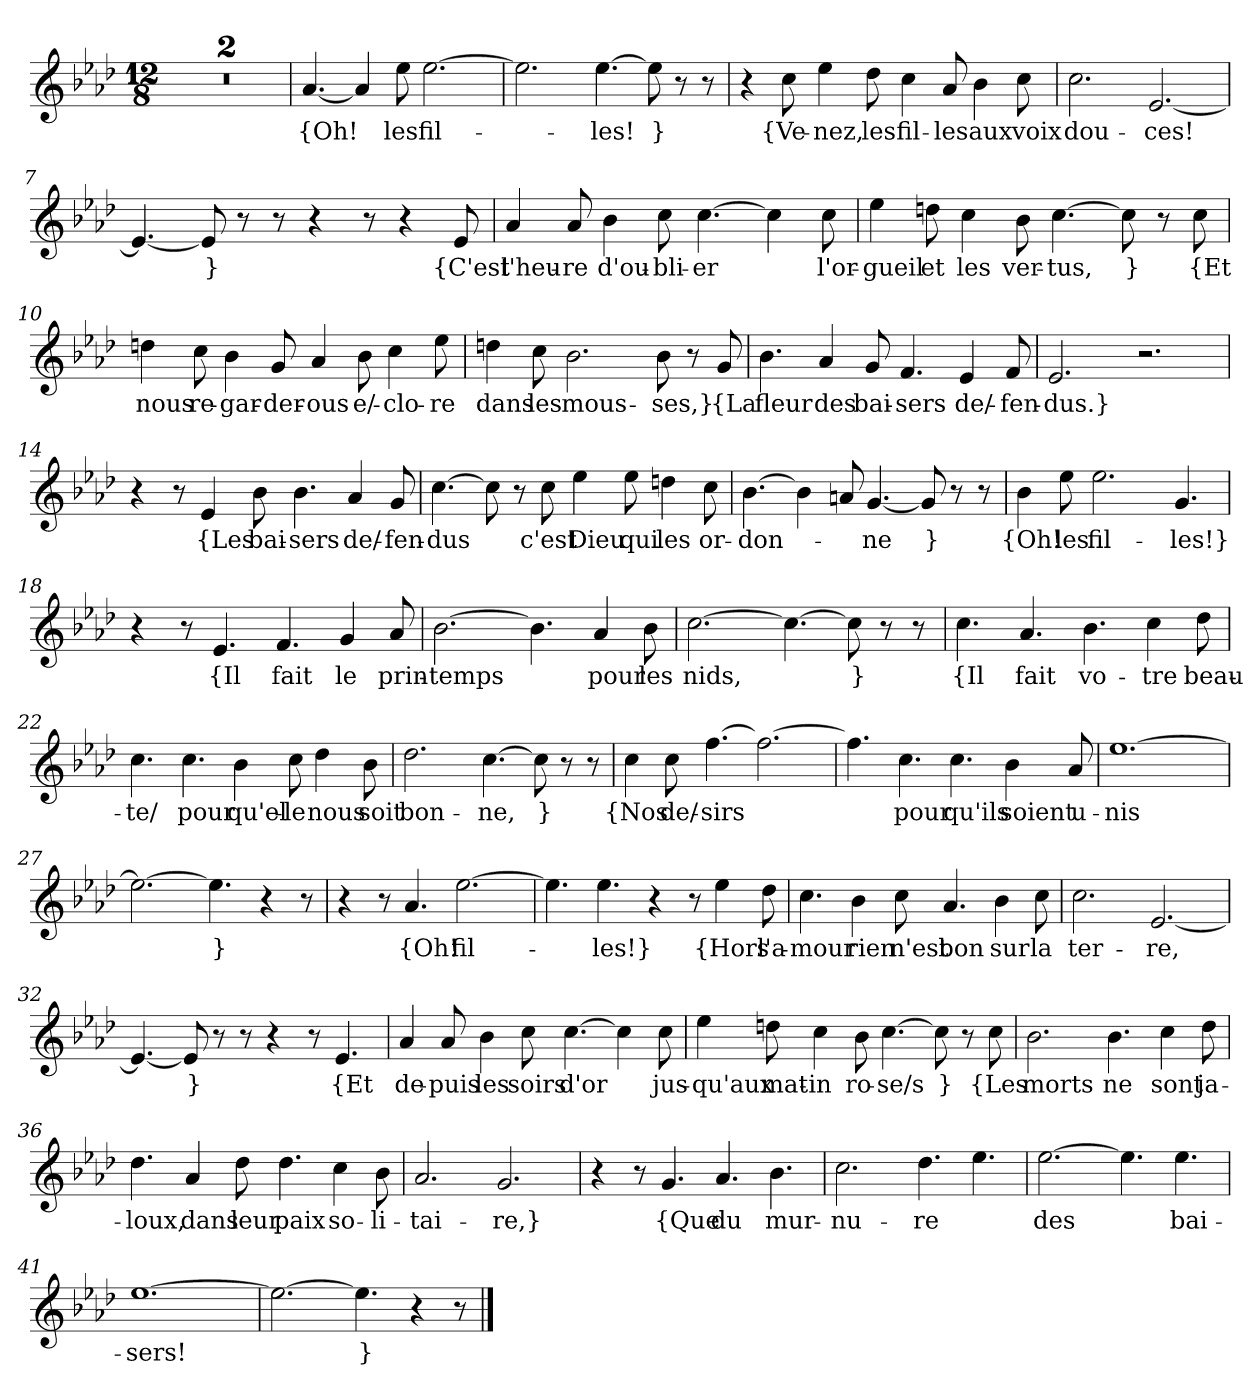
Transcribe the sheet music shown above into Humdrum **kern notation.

**kern	**text
*part1	*part1
*staff1	*staff1
*clefG2	*
*k[b-e-a-d-]	*
*M12/8	*
=1	=1
1.r	.
=2	=2
1.r	.
=3	=3
[4.a-	{Oh!
4a-]	.
8ee-	les
[2.ee-	fil-
=4	=4
2.ee-]	.
[4.ee-	-les!
8ee-]	}
8r	.
8r	.
=5	=5
4r	.
8cc	{Ve-
4ee-	-nez,
8dd-	les
4cc	fil-
8a-	-les
4b-	aux
8cc	voix
=6	=6
2.cc	dou-
[2.e-	-ces!
=7	=7
4.e-_	.
8e-]	}
8r	.
8r	.
4r	.
8r	.
4r	.
8e-	{C'est
=8	=8
4a-	l'heu-
8a-	-re
4b-	d'ou-
8cc	-bli-
[4.cc	-er
4cc]	.
8cc	l'or-
=9	=9
4ee-	-gueil
8ddn	et
4cc	les
8b-	ver-
[4.cc	-tus,
8cc]	}
8r	.
8cc	{Et
=10	=10
4ddn	nous
8cc	re-
4b-	-gar-
8g	-der-
4a-	-ous
8b-	-e/-
4cc	-clo-
8ee-	-re
=11	=11
4ddn	dans
8cc	les
2.b-	mous-
8b-	-ses,}
8r	.
8g	{La
=12	=12
4.b-	fleur
4a-	des
8g	bai-
4.f	-sers
4e-	de/-
8f	-fen-
=13	=13
2.e-	-dus.}
2.r	.
=14	=14
4r	.
8r	.
4e-	{Les
8b-	bai-
4.b-	-sers
4a-	de/-
8g	-fen-
=15	=15
[4.cc	-dus
8cc]	.
8r	.
8cc	c'est
4ee-	Dieu
8ee-	qui
4ddn	les
8cc	or-
=16	=16
[4.b-	-don-
4b-]	.
8an	.
[4.g	-ne
8g]	}
8r	.
8r	.
=17	=17
4b-	{Oh!
8ee-	les
2.ee-	fil-
4.g	-les!}
=18	=18
4r	.
8r	.
4.e-	{Il
4.f	fait
4g	le
8a-	prin-
=19	=19
[2.b-	-temps
4.b-]	.
4a-	pour
8b-	les
=20	=20
[2.cc	nids,
4.cc_	.
8cc]	}
8r	.
8r	.
=21	=21
4.cc	{Il
4.a-	fait
4.b-	vo-
4cc	-tre
8dd-	beau-
=22	=22
4.cc	-te/
4.cc	pour
4b-	qu'el-
8cc	-le
4dd-	nous
8b-	soit
=23	=23
2.dd-	bon-
[4.cc	-ne,
8cc]	}
8r	.
8r	.
=24	=24
4cc	{Nos
8cc	de/-
[4.ff	-sirs
2.ff_	.
=25	=25
4.ff]	.
4.cc	pour
4.cc	qu'ils
4b-	soient
8a-	u-
=26	=26
[1.ee-	-nis
=27	=27
2.ee-_	.
4.ee-]	}
4r	.
8r	.
=28	=28
4r	.
8r	.
4.a-	{Oh!
[2.ee-	fil-
=29	=29
4.ee-]	.
4.ee-	-les!}
4r	.
8r	.
4ee-	{Hors
8dd-	l'a-
=30	=30
4.cc	-mour
4b-	rien
8cc	n'est
4.a-	bon
4b-	sur
8cc	la
=31	=31
2.cc	ter-
[2.e-	-re,
=32	=32
4.e-_	.
8e-]	}
8r	.
8r	.
4r	.
8r	.
4.e-	{Et
=33	=33
4a-	de-
8a-	-puis
4b-	les
8cc	soirs
[4.cc	d'or
4cc]	.
8cc	jus-
=34	=34
4ee-	-qu'aux
8ddn	mat-
4cc	-in
8b-	ro-
[4.cc	-se/s
8cc]	}
8r	.
8cc	{Les
=35	=35
2.b-	morts
4.b-	ne
4cc	sont
8dd-	ja-
=36	=36
4.dd-	-loux,
4a-	dans
8dd-	leur
4.dd-	paix
4cc	so-
8b-	-li-
=37	=37
2.a-	-tai-
2.g	-re,}
=38	=38
4r	.
8r	.
4.g	{Que
4.a-	du
4.b-	mur-
=39	=39
2.cc	-nu-
4.dd-	-re
4.ee-	.
=40	=40
[2.ee-	-des
4.ee-]	.
4.ee-	bai-
=41	=41
[1.ee-	-sers!
=42	=42
2.ee-_	.
4.ee-]	}
4r	.
8r	.
==	==
*-	*-
